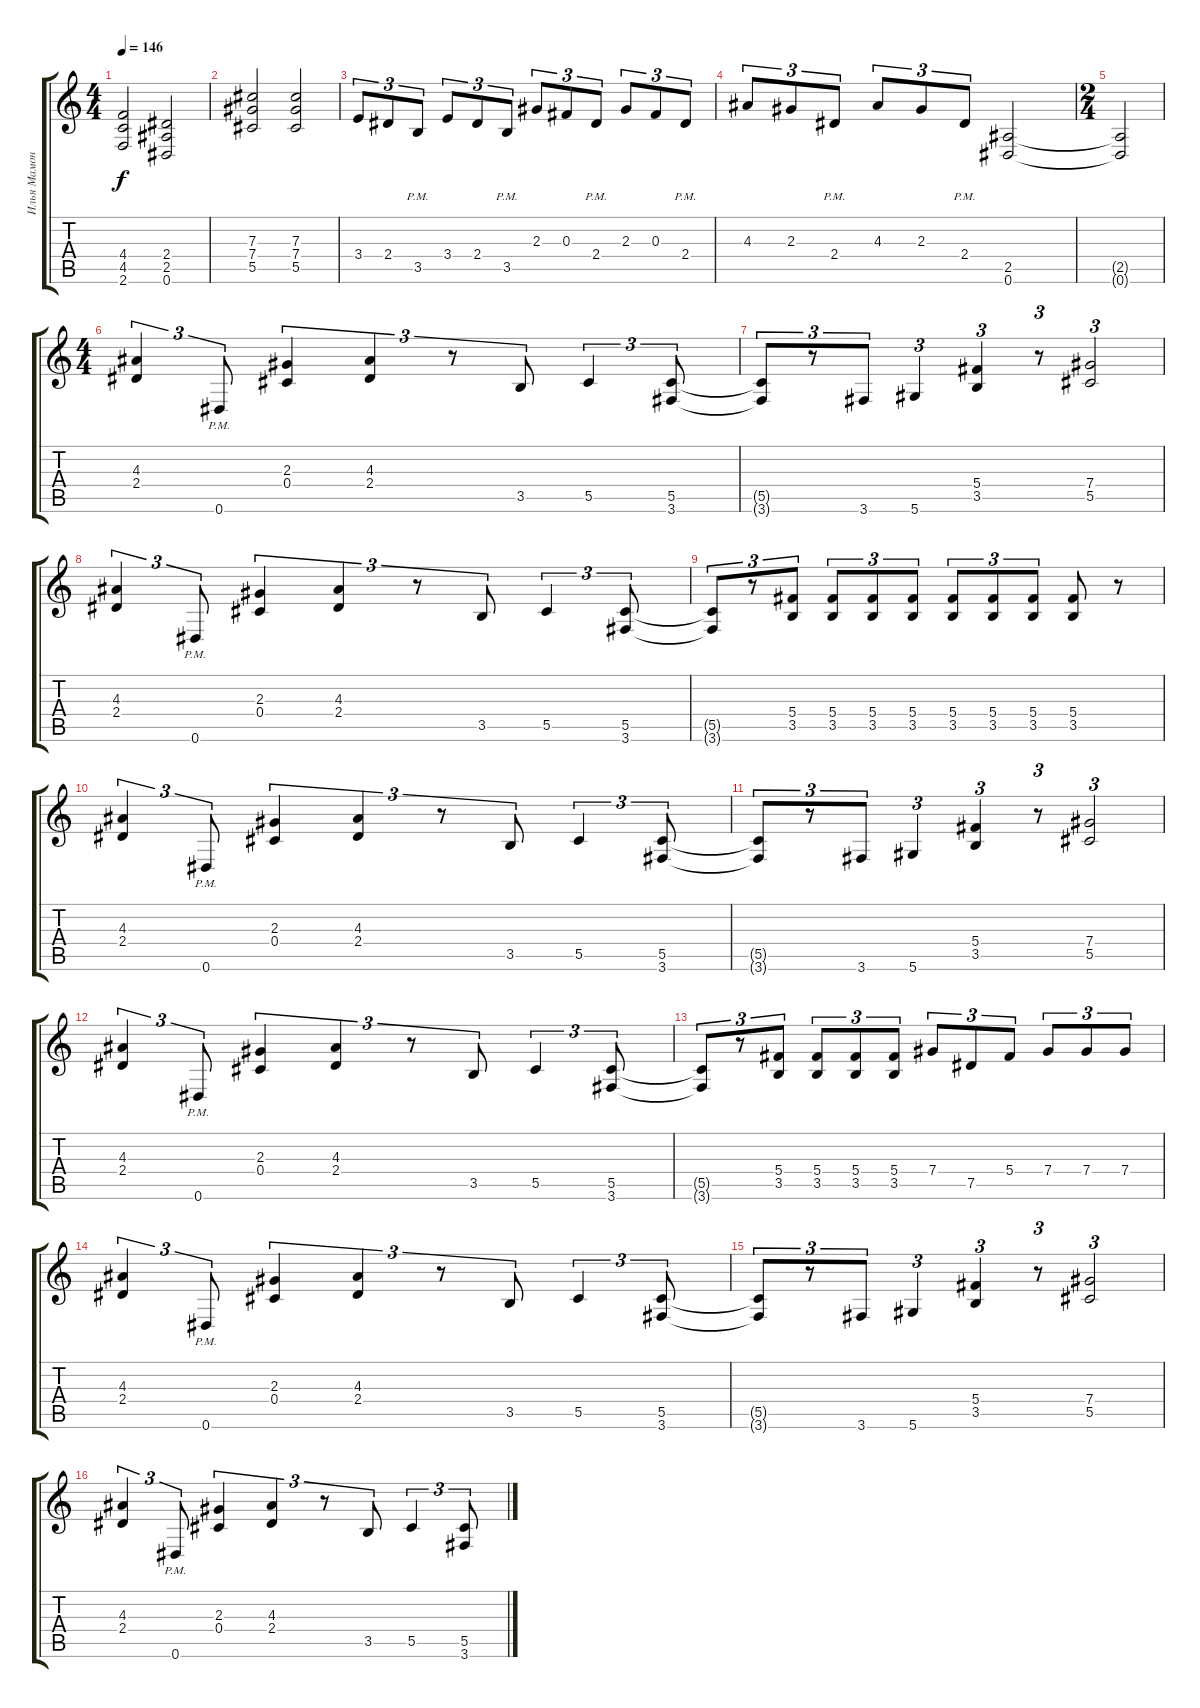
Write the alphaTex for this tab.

\track ("Илья Мамонтов" "Илья Мамон") {instrument distortionguitar}
\staff {score tabs}
\tuning (Eb4 Bb3 Gb3 Db3 Ab2 Eb2) {hide}
\ts (4 4)
\tempo 146
\clef g2
\ks c
(4.4 4.5 2.6).2{dy f} (2.4 2.5 0.6).2 |
(7.3 7.4 5.5).2 (7.3 7.4 5.5).2 |
3.4.8{tu (3 2) balance 3} 2.4.8{tu (3 2)} 3.5{pm}.8{tu (3 2)} 3.4.8{tu (3 2)} 2.4.8{tu (3 2)} 3.5{pm}.8{tu (3 2)} 2.3.8{tu (3 2)} 0.3.8{tu (3 2)} 2.4{pm}.8{tu (3 2)} 2.3.8{tu (3 2)} 0.3.8{tu (3 2)} 2.4{pm}.8{tu (3 2)} |
4.3.8{tu (3 2)} 2.3.8{tu (3 2)} 2.4{pm}.8{tu (3 2)} 4.3.8{tu (3 2)} 2.3.8{tu (3 2)} 2.4{pm}.8{tu (3 2)} (2.5 0.6).2 |
\ts (2 4)
(2.5{t} 0.6{t}).2 |
\ts (4 4)
(4.3 2.4).4{tu (3 2)} 0.6{pm}.8{tu (3 2)} (2.3 0.4).4{tu (3 2)} (4.3 2.4).4{tu (3 2)} r.8{tu (3 2)} 3.5.8{tu (3 2)} 5.5.4{tu (3 2)} (5.5 3.6).8{tu (3 2)} |
(5.5{t} 3.6{t}).8{tu (3 2)} r.8{tu (3 2)} 3.6.8{tu (3 2)} 5.6.4{tu (3 2)} (5.4 3.5).4{tu (3 2)} r.8{tu (3 2)} (7.4 5.5).2{tu (3 2)} |
(4.3 2.4).4{tu (3 2)} 0.6{pm}.8{tu (3 2)} (2.3 0.4).4{tu (3 2)} (4.3 2.4).4{tu (3 2)} r.8{tu (3 2)} 3.5.8{tu (3 2)} 5.5.4{tu (3 2)} (5.5 3.6).8{tu (3 2)} |
(5.5{t} 3.6{t}).8{tu (3 2)} r.8{tu (3 2)} (5.4 3.5).8{tu (3 2)} (5.4 3.5).8{tu (3 2)} (5.4 3.5).8{tu (3 2)} (5.4 3.5).8{tu (3 2)} (5.4 3.5).8{tu (3 2)} (5.4 3.5).8{tu (3 2)} (5.4 3.5).8{tu (3 2)} (5.4 3.5).8 r.8 |
(4.3 2.4).4{tu (3 2)} 0.6{pm}.8{tu (3 2)} (2.3 0.4).4{tu (3 2)} (4.3 2.4).4{tu (3 2)} r.8{tu (3 2)} 3.5.8{tu (3 2)} 5.5.4{tu (3 2)} (5.5 3.6).8{tu (3 2)} |
(5.5{t} 3.6{t}).8{tu (3 2)} r.8{tu (3 2)} 3.6.8{tu (3 2)} 5.6.4{tu (3 2)} (5.4 3.5).4{tu (3 2)} r.8{tu (3 2)} (7.4 5.5).2{tu (3 2)} |
(4.3 2.4).4{tu (3 2)} 0.6{pm}.8{tu (3 2)} (2.3 0.4).4{tu (3 2)} (4.3 2.4).4{tu (3 2)} r.8{tu (3 2)} 3.5.8{tu (3 2)} 5.5.4{tu (3 2)} (5.5 3.6).8{tu (3 2)} |
(5.5{t} 3.6{t}).8{tu (3 2)} r.8{tu (3 2)} (5.4 3.5).8{tu (3 2)} (5.4 3.5).8{tu (3 2)} (5.4 3.5).8{tu (3 2)} (5.4 3.5).8{tu (3 2)} 7.4.8{tu (3 2)} 7.5.8{tu (3 2)} 5.4.8{tu (3 2)} 7.4.8{tu (3 2)} 7.4.8{tu (3 2)} 7.4.8{tu (3 2)} |
(4.3 2.4).4{tu (3 2)} 0.6{pm}.8{tu (3 2)} (2.3 0.4).4{tu (3 2)} (4.3 2.4).4{tu (3 2)} r.8{tu (3 2)} 3.5.8{tu (3 2)} 5.5.4{tu (3 2)} (5.5 3.6).8{tu (3 2)} |
(5.5{t} 3.6{t}).8{tu (3 2)} r.8{tu (3 2)} 3.6.8{tu (3 2)} 5.6.4{tu (3 2)} (5.4 3.5).4{tu (3 2)} r.8{tu (3 2)} (7.4 5.5).2{tu (3 2)} |
(4.3 2.4).4{tu (3 2)} 0.6{pm}.8{tu (3 2)} (2.3 0.4).4{tu (3 2)} (4.3 2.4).4{tu (3 2)} r.8{tu (3 2)} 3.5.8{tu (3 2)} 5.5.4{tu (3 2)} (5.5 3.6).8{tu (3 2)}
